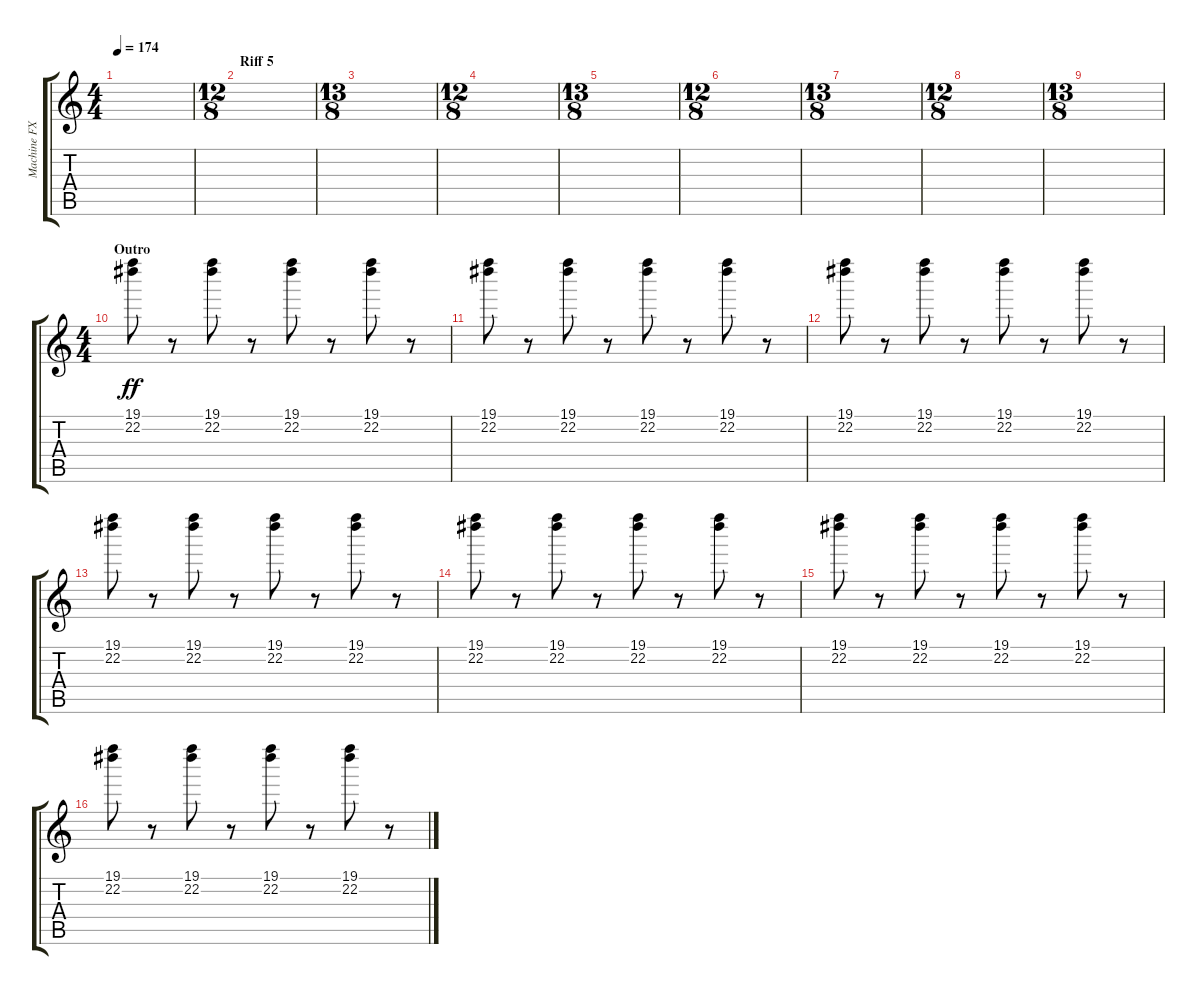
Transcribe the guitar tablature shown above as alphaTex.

\track ("Machine FX" "Machine FX") {instrument electricbasspick}
\staff {score tabs}
\tuning (Bb4 F4 Db4 Ab3 Eb3 Bb2) {hide}
\ts (4 4)
\tempo 174
\clef g2
\ks c
|
\ts (12 8)
\section ("" "Riff 5")
|
\ts (13 8)
|
\ts (12 8)
|
\ts (13 8)
|
\ts (12 8)
|
\ts (13 8)
|
\ts (12 8)
|
\ts (13 8)
|
\ts (4 4)
\section ("" "Outro")
(19.1 22.2).8{dy ff} r.8 (19.1 22.2).8 r.8 (19.1 22.2).8 r.8 (19.1 22.2).8 r.8 |
(19.1 22.2).8 r.8 (19.1 22.2).8 r.8 (19.1 22.2).8 r.8 (19.1 22.2).8 r.8 |
(19.1 22.2).8 r.8 (19.1 22.2).8 r.8 (19.1 22.2).8 r.8 (19.1 22.2).8 r.8 |
(19.1 22.2).8 r.8 (19.1 22.2).8 r.8 (19.1 22.2).8 r.8 (19.1 22.2).8 r.8 |
(19.1 22.2).8 r.8 (19.1 22.2).8 r.8 (19.1 22.2).8 r.8 (19.1 22.2).8 r.8 |
(19.1 22.2).8 r.8 (19.1 22.2).8 r.8 (19.1 22.2).8 r.8 (19.1 22.2).8 r.8 |
(19.1 22.2).8 r.8 (19.1 22.2).8 r.8 (19.1 22.2).8 r.8 (19.1 22.2).8 r.8
